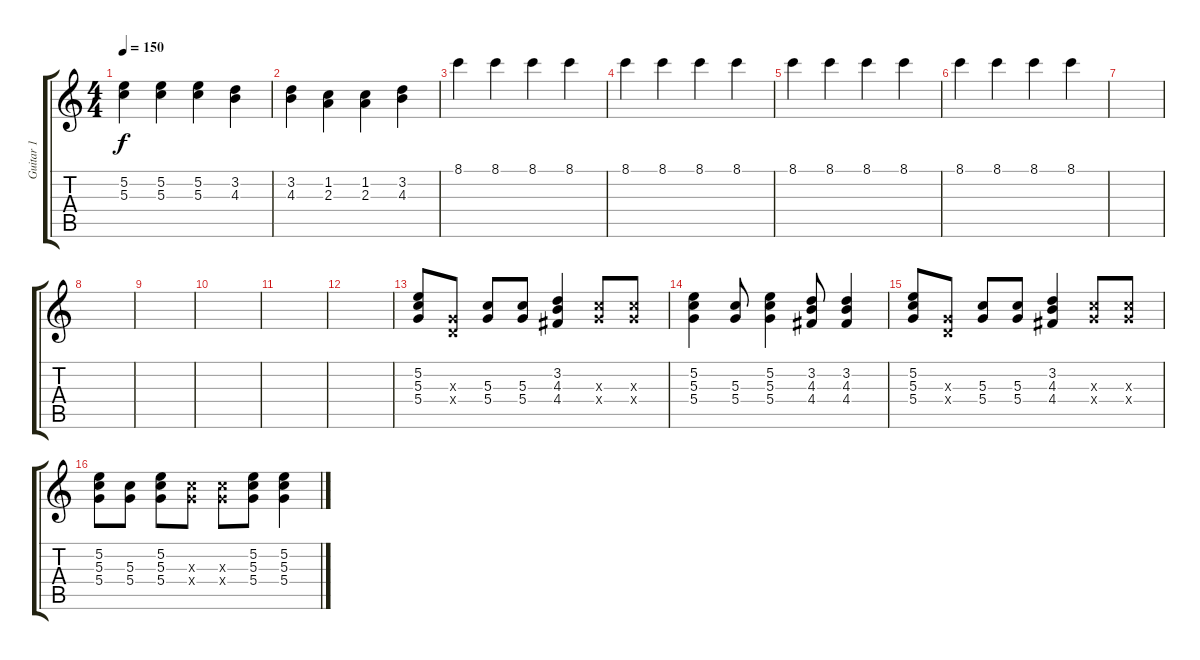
\track ("Guitar 1" "Guitar 1") {instrument electricguitarclean}
\staff {score tabs}
\tuning (E4 B3 G3 D3 A2 E2) {hide}
\ts (4 4)
\tempo 150
\clef g2
\ks c
(5.2 5.3).4{dy f} (5.2 5.3).4 (5.2 5.3).4 (3.2 4.3).4 |
(3.2 4.3).4 (1.2 2.3).4 (1.2 2.3).4 (3.2 4.3).4 |
8.1.4 8.1.4 8.1.4 8.1.4 |
8.1.4 8.1.4 8.1.4 8.1.4 |
8.1.4 8.1.4 8.1.4 8.1.4 |
8.1.4 8.1.4 8.1.4 8.1.4 |
|
|
|
|
|
|
(5.2 5.3 5.4).8{volume 10 instrument overdrivenguitar} (0.3{x} 0.4{x}).8 (5.3 5.4).8 (5.3 5.4).8 (3.2 4.3 4.4).4 (5.3{x} 5.4{x}).8 (5.3{x} 5.4{x}).8 |
(5.2 5.3 5.4).4 (5.3 5.4).8 (5.2 5.3 5.4).4 (3.2 4.3 4.4).8 (3.2 4.3 4.4).4 |
(5.2 5.3 5.4).8 (0.3{x} 0.4{x}).8 (5.3 5.4).8 (5.3 5.4).8 (3.2 4.3 4.4).4 (5.3{x} 5.4{x}).8 (5.3{x} 5.4{x}).8 |
(5.2 5.3 5.4).8 (5.3 5.4).8 (5.2 5.3 5.4).8 (5.3{x} 5.4{x}).8 (5.3{x} 5.4{x}).8 (5.2 5.3 5.4).8 (5.2 5.3 5.4).4
